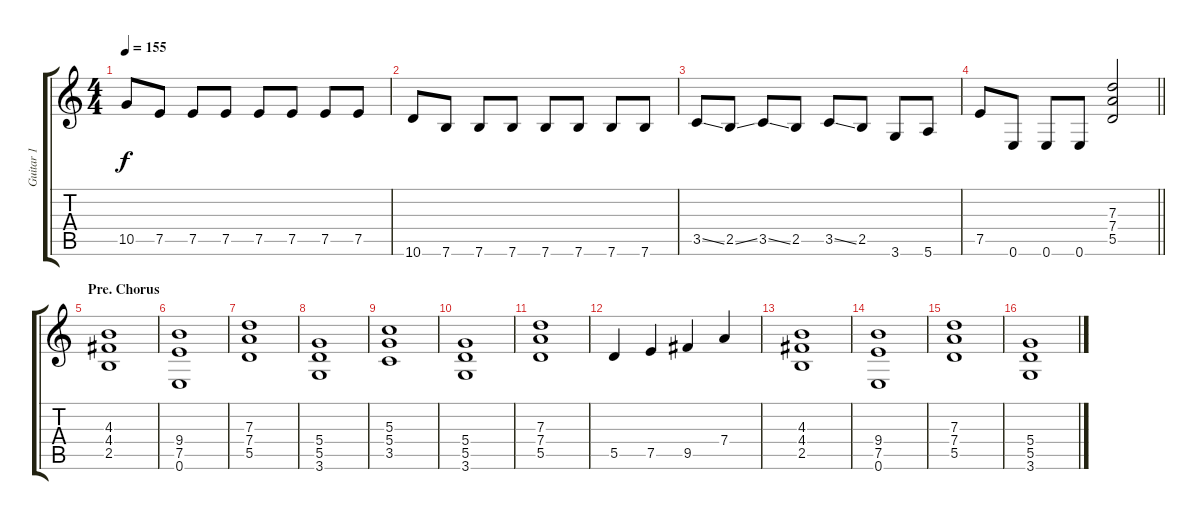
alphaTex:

\track ("Guitar 1" "Guitar 1") {instrument distortionguitar}
\staff {score tabs}
\tuning (E4 B3 G3 D3 A2 E2) {hide}
\ts (4 4)
\tempo 155
\clef g2
\ks c
10.5.8{dy f} 7.5.8 7.5.8 7.5.8 7.5.8 7.5.8 7.5.8 7.5.8 |
10.6.8 7.6.8 7.6.8 7.6.8 7.6.8 7.6.8 7.6.8 7.6.8 |
3.5{ss}.8 2.5{ss}.8 3.5{ss}.8 2.5.8 3.5{ss}.8 2.5.8 3.6.8 5.6.8 |
\barLineRight lightlight
7.5.8 0.6.8 0.6.8 0.6.8 (7.3 7.4 5.5).2 |
\section ("" "Pre. Chorus")
(4.3 4.4 2.5).1 |
(9.4 7.5 0.6).1 |
(7.3 7.4 5.5).1 |
(5.4 5.5 3.6).1 |
(5.3 5.4 3.5).1 |
(5.4 5.5 3.6).1 |
(7.3 7.4 5.5).1 |
5.5.4 7.5.4 9.5.4 7.4.4 |
(4.3 4.4 2.5).1 |
(9.4 7.5 0.6).1 |
(7.3 7.4 5.5).1 |
(5.4 5.5 3.6).1
